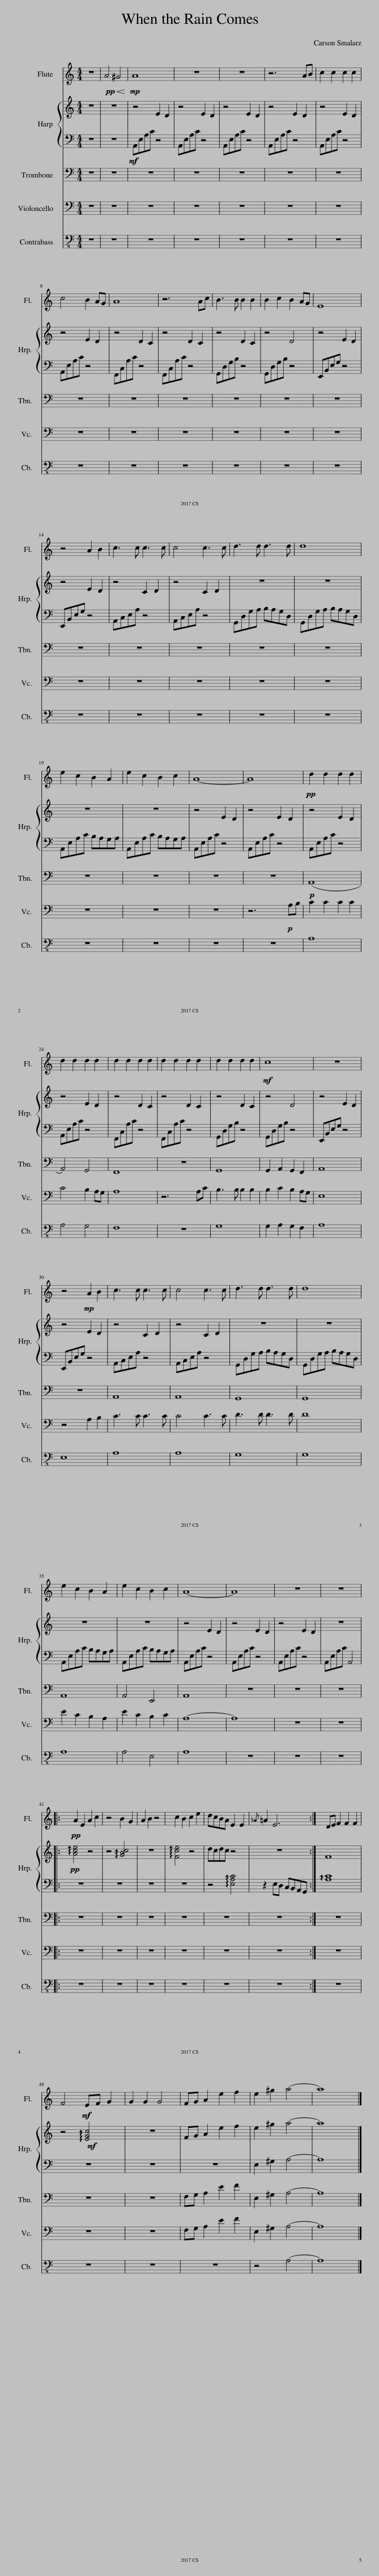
X:1
%%score 1 { 2 | 3 } 4 5 6
L:1/8
M:4/4
I:linebreak $
K:C
V:1 treble
V:2 treble
V:3 bass
V:4 bass
V:5 bass
V:6 bass-8
V:1
 z8 |!pp!!<(! A4 ^G4!<)! |!mp! A8 | z8 | z8 | %5
 z6 AB | c2 c2 c2 c2 |$ c4 B2 AG | A8 | z6 Ac | %10
 B3 B B2 B2 | B2 c2 B2 AG | E8 |$ z4 A2 B2 | c3 c c3 c | %15
 c4 c3 c | d3 d d3 d | d8 |$ e2 c2 B2 A2 | e2 c2 B2 c2 | %20
 A8- | A8 |!pp! d2 d2 d2 d2 |$ d2 d2 d2 d2 | d2 d2 d2 d2 | %25
 d2 d2 d2 d2 | d2 d2 d2 d2 |!mf! c8 | z8 |$ z4!mp! A2 B2 | %30
 c3 c c3 c | c4 c3 c | d3 d d3 d | d8 |$ e2 c2 B2 A2 | %35
 e2 c2 B2 c2 | A8- | A8 | z8 | z8 |:$ %40
!pp! A2 E2 A2 c2 | z4 B2 G2 | A2 B2 z4 | c2 B2 c2 e2 | dcBA E2 E2 | %45
{/_A} =A2 E6 :| DE F2 F2 F2 |$ F4!mf! EF G2 | G2 G2 G4 | FG A2 e2 f2 | %50
 e2 ^g2 a4- | a8 |] %52
V:2
 z8 | z8 | z4 E2 D2 | z4 E2 D2 | z4 E2 D2 | %5
 z4 E2 D2 | z4 E2 D2 |$ z4 E2 D2 | z4 D2 C2 | z4 D2 C2 | %10
 z4 D2 C2 | z4 D4 | z4 E2 D2 |$ z4 E2 D2 | z4 C2 D2 | %15
 z4 C2 D2 | z8 | z8 |$ z8 | z8 | %20
 z4 E2 D2 | z4 E2 D2 | z4 E2 D2 |$ z4 E2 D2 | z4 D2 C2 | %25
 z4 D2 C2 | z4 D2 C2 | z4 D4 | z4 E2 D2 |$ z4 E2 D2 | %30
 z4 C2 D2 | z4 C2 D2 | z8 | z8 |$ z8 | %35
 z8 | z4 E2 D2 | z4 E2 D2 | z4 E2 D2 | z8 |:$ %40
!pp! !arpeggio![Ace]4 z4 | z4 !arpeggio![GBc]4 | z8 | !arpeggio![Fce]4 z4 | dcdc z4 | %45
 z8 :| F8 |$ z4!mf! !arpeggio![EGc]4 | z8 | FG A2 e2 f2 | %50
 e2 ^g2 a4- | a8 |] %52
V:3
 z8 | z8 |!mf! A,,E,A,C z4 | A,,E,A,C z4 | A,,E,A,C z4 | %5
 A,,E,A,C z4 | A,,E,A,C z4 |$ A,,E,A,C z4 | F,,C,A,C z4 | F,,C,A,C z4 | %10
 G,,D,G,B, z4 | G,,D,G,B, z4 | E,,B,,E,G, z4 |$ E,,B,,E,G, z4 | A,,C,E,A, z4 | %15
 A,,C,E,A, z4 | G,,D,G,A, B,A,G,D, | G,,D,G,A, B,A,G,D, |$ A,,E,A,C B,A,G,A, | A,,E,A,C B,A,G,A, | %20
 A,,E,A,C z4 | A,,E,A,C z4 | A,,E,A,C z4 |$ A,,E,A,C z4 | F,,C,A,C z4 | %25
 F,,C,A,C z4 | G,,D,G,B, z4 | G,,D,G,B, z4 | E,,B,,E,G, z4 |$ E,,B,,E,G, z4 | %30
 A,,C,E,A, z4 | A,,C,E,A, z4 | G,,D,G,A, B,A,G,D, | G,,D,G,A, B,A,G,D, |$ A,,E,A,C B,A,G,A, | %35
 A,,E,A,C B,A,G,A, | A,,E,A,C z4 | A,,E,A,C z4 | A,,E,A,C z4 | A,,E,A,C A,,4 |:$ %40
 z8 | z8 | z8 | z8 | z4 !arpeggio![E,A,C]4 | %45
 z2 E,D, C,B,,A,,G,, :| !arpeggio![A,C]8 |$ z8 | z8 | z8 | %50
 E,2 ^G,2 A,4- | A,8 |] %52
V:4
 z8 | z8 | z8 | z8 | z8 | %5
 z8 | z8 |$ z8 | z8 | z8 | %10
 z8 | z8 | z8 |$ z8 | z8 | %15
 z8 | z8 | z8 |$ z8 | z8 | %20
 z8 | z8 |!p! (A,,8 |$ A,,4) G,,4 | F,,8 | %25
 z8 | G,,8 | G,,2 A,,2 G,,2 F,,2 | A,,8 |$ z8 | %30
 A,,8 | A,,8 | G,,8 | G,,8 |$ A,,8 | %35
 A,,4 E,,4 | A,,8 | z8 | z8 | z8 |:$ %40
 z8 | z8 | z8 | z8 | z8 | %45
 z8 :| z8 |$ z8 | z8 | F,G, A,2 E2 F2 | %50
 E,2 ^G,2 A,4- | A,8 |] %52
V:5
 z8 | z8 | z8 | z8 | z8 | %5
 z8 | z8 |$ z8 | z8 | z8 | %10
 z8 | z8 | z8 |$ z8 | z8 | %15
 z8 | z8 | z8 |$ z8 | z8 | %20
 z8 | z6!p! A,B, | C2 C2 C2 C2 |$ C4 B,2 A,G, | A,8 | %25
 z6 A,C | B,3 B, B,2 B,2 | B,2 C2 B,2 A,G, | E,8 |$ z4 A,2 B,2 | %30
 C3 C C3 C | C4 C3 C | D3 D D3 D | D8 |$ E2 C2 B,2 A,2 | %35
 E2 C2 B,2 C2 | A,8- | A,8 | z8 | z8 |:$ %40
 z8 | z8 | z8 | z8 | z8 | %45
 z8 :| z8 |$ z8 | z8 | F,G, A,2 E2 F2 | %50
 E,2 ^G,2 A,4- | A,8 |] %52
V:6
 z8 | z8 | z8 | z8 | z8 | %5
 z8 | z8 |$ z8 | z8 | z8 | %10
 z8 | z8 | z8 |$ z8 | z8 | %15
 z8 | z8 | z8 |$ z8 | z8 | %20
 z8 | z8 | A,8 |$ A,4 G,4 | F,8 | %25
 z8 | G,8 | G,2 A,2 G,2 F,2 | A,8 |$ E,8 | %30
 A,8 | A,8 | G,8 | G,8 |$ A,8 | %35
 A,4 E,4 | A,8 | z8 | z8 | z8 |:$ %40
 z8 | z8 | z8 | z8 | z8 | %45
 z8 :| z8 |$ z8 | z8 | z8 | %50
 z4 A,4- | A,8 |] %52
